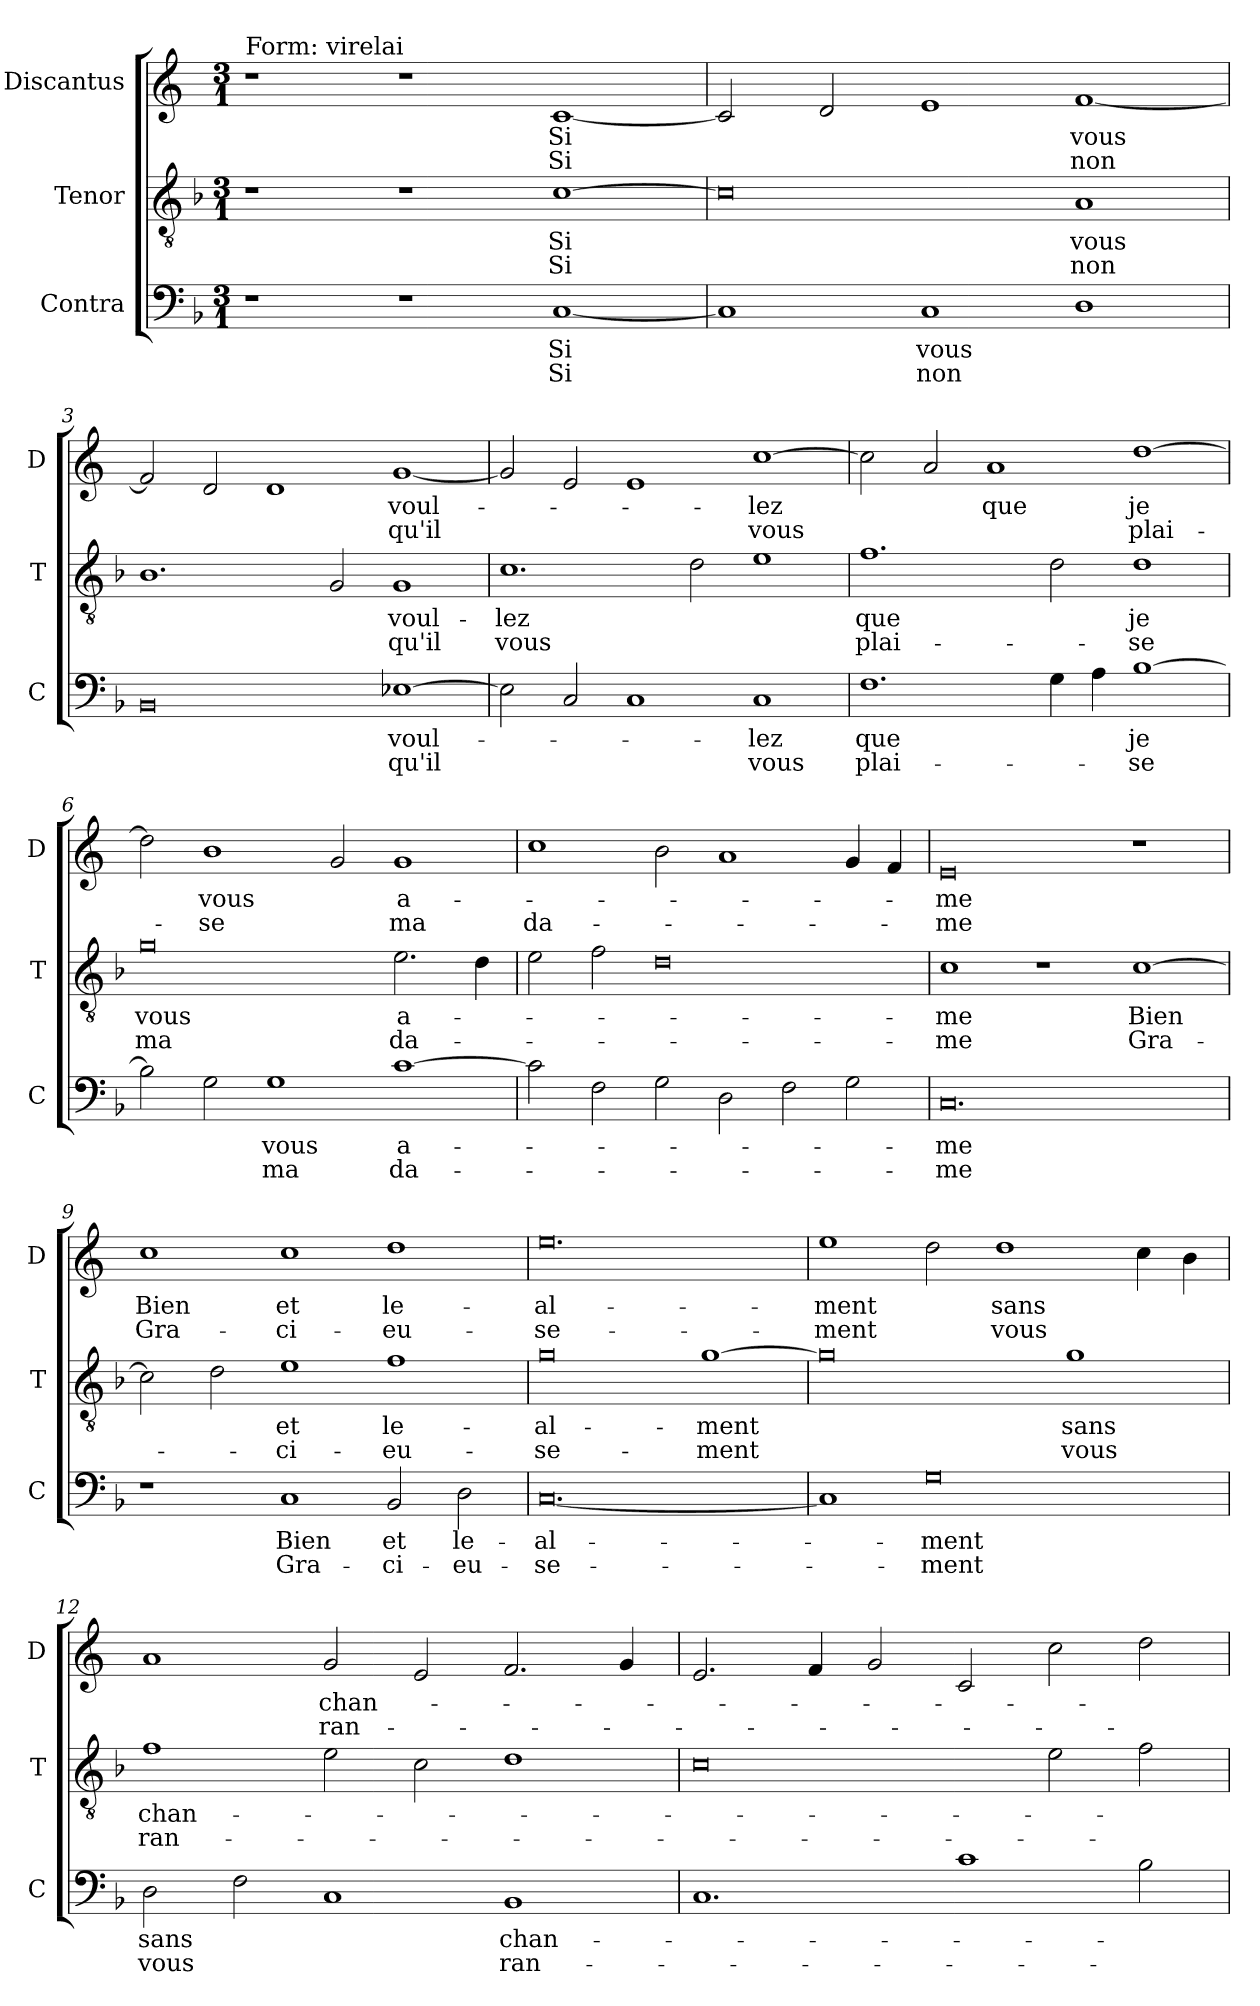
**kern	**text	**text	**kern	**text	**text	**kern	**text	**text
*part3	*part3	*part3	*part2	*part2	*part2	*part1	*part1	*part1
*staff3	*staff3	*staff3	*staff2	*staff2	*staff2	*staff1	*staff1	*staff1
*I"Contra	*	*	*I"Tenor	*	*	*I"Discantus	*	*
*I'C	*	*	*I'T	*	*	*I'D	*	*
*clefF4	*	*	*clefGv2	*	*	*clefG2	*	*
*k[b-]	*	*	*k[b-]	*	*	*k[]	*	*
*M3/1	*	*	*M3/1	*	*	*M3/1	*	*
=1	=1	=1	=1	=1	=1	=1	=1	=1
!	!	!	!	!	!	!LO:TX:a:t=Form&colon; virelai	!	!
1r	.	.	1r	.	.	1r	.	.
1r	.	.	1r	.	.	1r	.	.
[1C	Si	Si	[1c	Si	Si	[1c	Si	Si
=2	=2	=2	=2	=2	=2	=2	=2	=2
1C]	.	.	0c]	.	.	2c]	.	.
.	.	.	.	.	.	2d	.	.
1C	vous	non	.	.	.	1e	.	.
1D	.	.	1A	vous	non	[1f	vous	non
=3	=3	=3	=3	=3	=3	=3	=3	=3
0BB-	.	.	1.B-	.	.	2f]	.	.
.	.	.	.	.	.	2d	.	.
.	.	.	.	.	.	1d	.	.
.	.	.	2G	.	.	.	.	.
[1E-X	voul-	qu'il	1G	voul-	qu'il	[1g	voul-	qu'il
=4	=4	=4	=4	=4	=4	=4	=4	=4
2E-]	.	.	1.c	-lez	vous	2g]	.	.
2C	.	.	.	.	.	2e	.	.
1C	.	.	.	.	.	1e	.	.
.	.	.	2d	.	.	.	.	.
1C	-lez	vous	1e	.	.	[1cc	-lez	vous
=5	=5	=5	=5	=5	=5	=5	=5	=5
1.F	que	plai-	1.f	que	plai-	2cc]	.	.
.	.	.	.	.	.	2a	.	.
.	.	.	.	.	.	1a	que	.
4G	.	.	2d	.	.	.	.	.
4A	.	.	.	.	.	.	.	.
[1B-	je	-se	1d	je	-se	[1dd	je	plai-
=6	=6	=6	=6	=6	=6	=6	=6	=6
2B-]	.	.	0g	vous	ma	2dd]	.	.
2G	.	.	.	.	.	1b	vous	-se
1G	vous	ma	.	.	.	.	.	.
.	.	.	.	.	.	2g	.	.
[1c	a-	da-	2.e	a-	da-	1g	a-	ma
.	.	.	4d	.	.	.	.	.
=7	=7	=7	=7	=7	=7	=7	=7	=7
2c]	.	.	2e	.	.	1cc	.	da-
2F	.	.	2f	.	.	.	.	.
2G	.	.	0d	.	.	2b	.	.
2D	.	.	.	.	.	1a	.	.
2F	.	.	.	.	.	.	.	.
2G	.	.	.	.	.	4g	.	.
.	.	.	.	.	.	4f	.	.
=8	=8	=8	=8	=8	=8	=8	=8	=8
0.C	-me	-me	1c	-me	-me	0e	-me	-me
.	.	.	1r	.	.	.	.	.
.	.	.	[1c	Bien	Gra-	1r	.	.
=9	=9	=9	=9	=9	=9	=9	=9	=9
1r	.	.	2c]	.	.	1cc	Bien	Gra-
.	.	.	2d	.	.	.	.	.
1C	Bien	Gra-	1e	et	-ci-	1cc	et	-ci-
2BB-	et	-ci-	1f	le-	-eu-	1dd	le-	-eu-
2D	le-	-eu-	.	.	.	.	.	.
=10	=10	=10	=10	=10	=10	=10	=10	=10
[0.C	-al-	-se-	0g	-al-	-se-	0.ee	-al-	-se-
.	.	.	[1g	-ment	-ment	.	.	.
=11	=11	=11	=11	=11	=11	=11	=11	=11
1C]	.	.	0g]	.	.	1ee	-ment	-ment
0G	-ment	-ment	.	.	.	2dd	.	.
.	.	.	.	.	.	1dd	sans	vous
.	.	.	1g	sans	vous	.	.	.
.	.	.	.	.	.	4cc	.	.
.	.	.	.	.	.	4b	.	.
=12	=12	=12	=12	=12	=12	=12	=12	=12
2D	sans	vous	1f	chan-	ran-	1a	.	.
2F	.	.	.	.	.	.	.	.
1C	.	.	2e	.	.	2g	chan-	ran-
.	.	.	2c	.	.	2e	.	.
1BB-	chan-	ran-	1d	.	.	2.f	.	.
.	.	.	.	.	.	4g	.	.
=13	=13	=13	=13	=13	=13	=13	=13	=13
1.C	.	.	0c	.	.	2.e	.	.
.	.	.	.	.	.	4f	.	.
.	.	.	.	.	.	2g	.	.
1c	.	.	.	.	.	2c	.	.
.	.	.	2e	.	.	2cc	.	.
2B-	.	.	2f	.	.	2dd	.	.
=	=	=	=	=	=	=	=	=
*-	*-	*-	*-	*-	*-	*-	*-	*-
